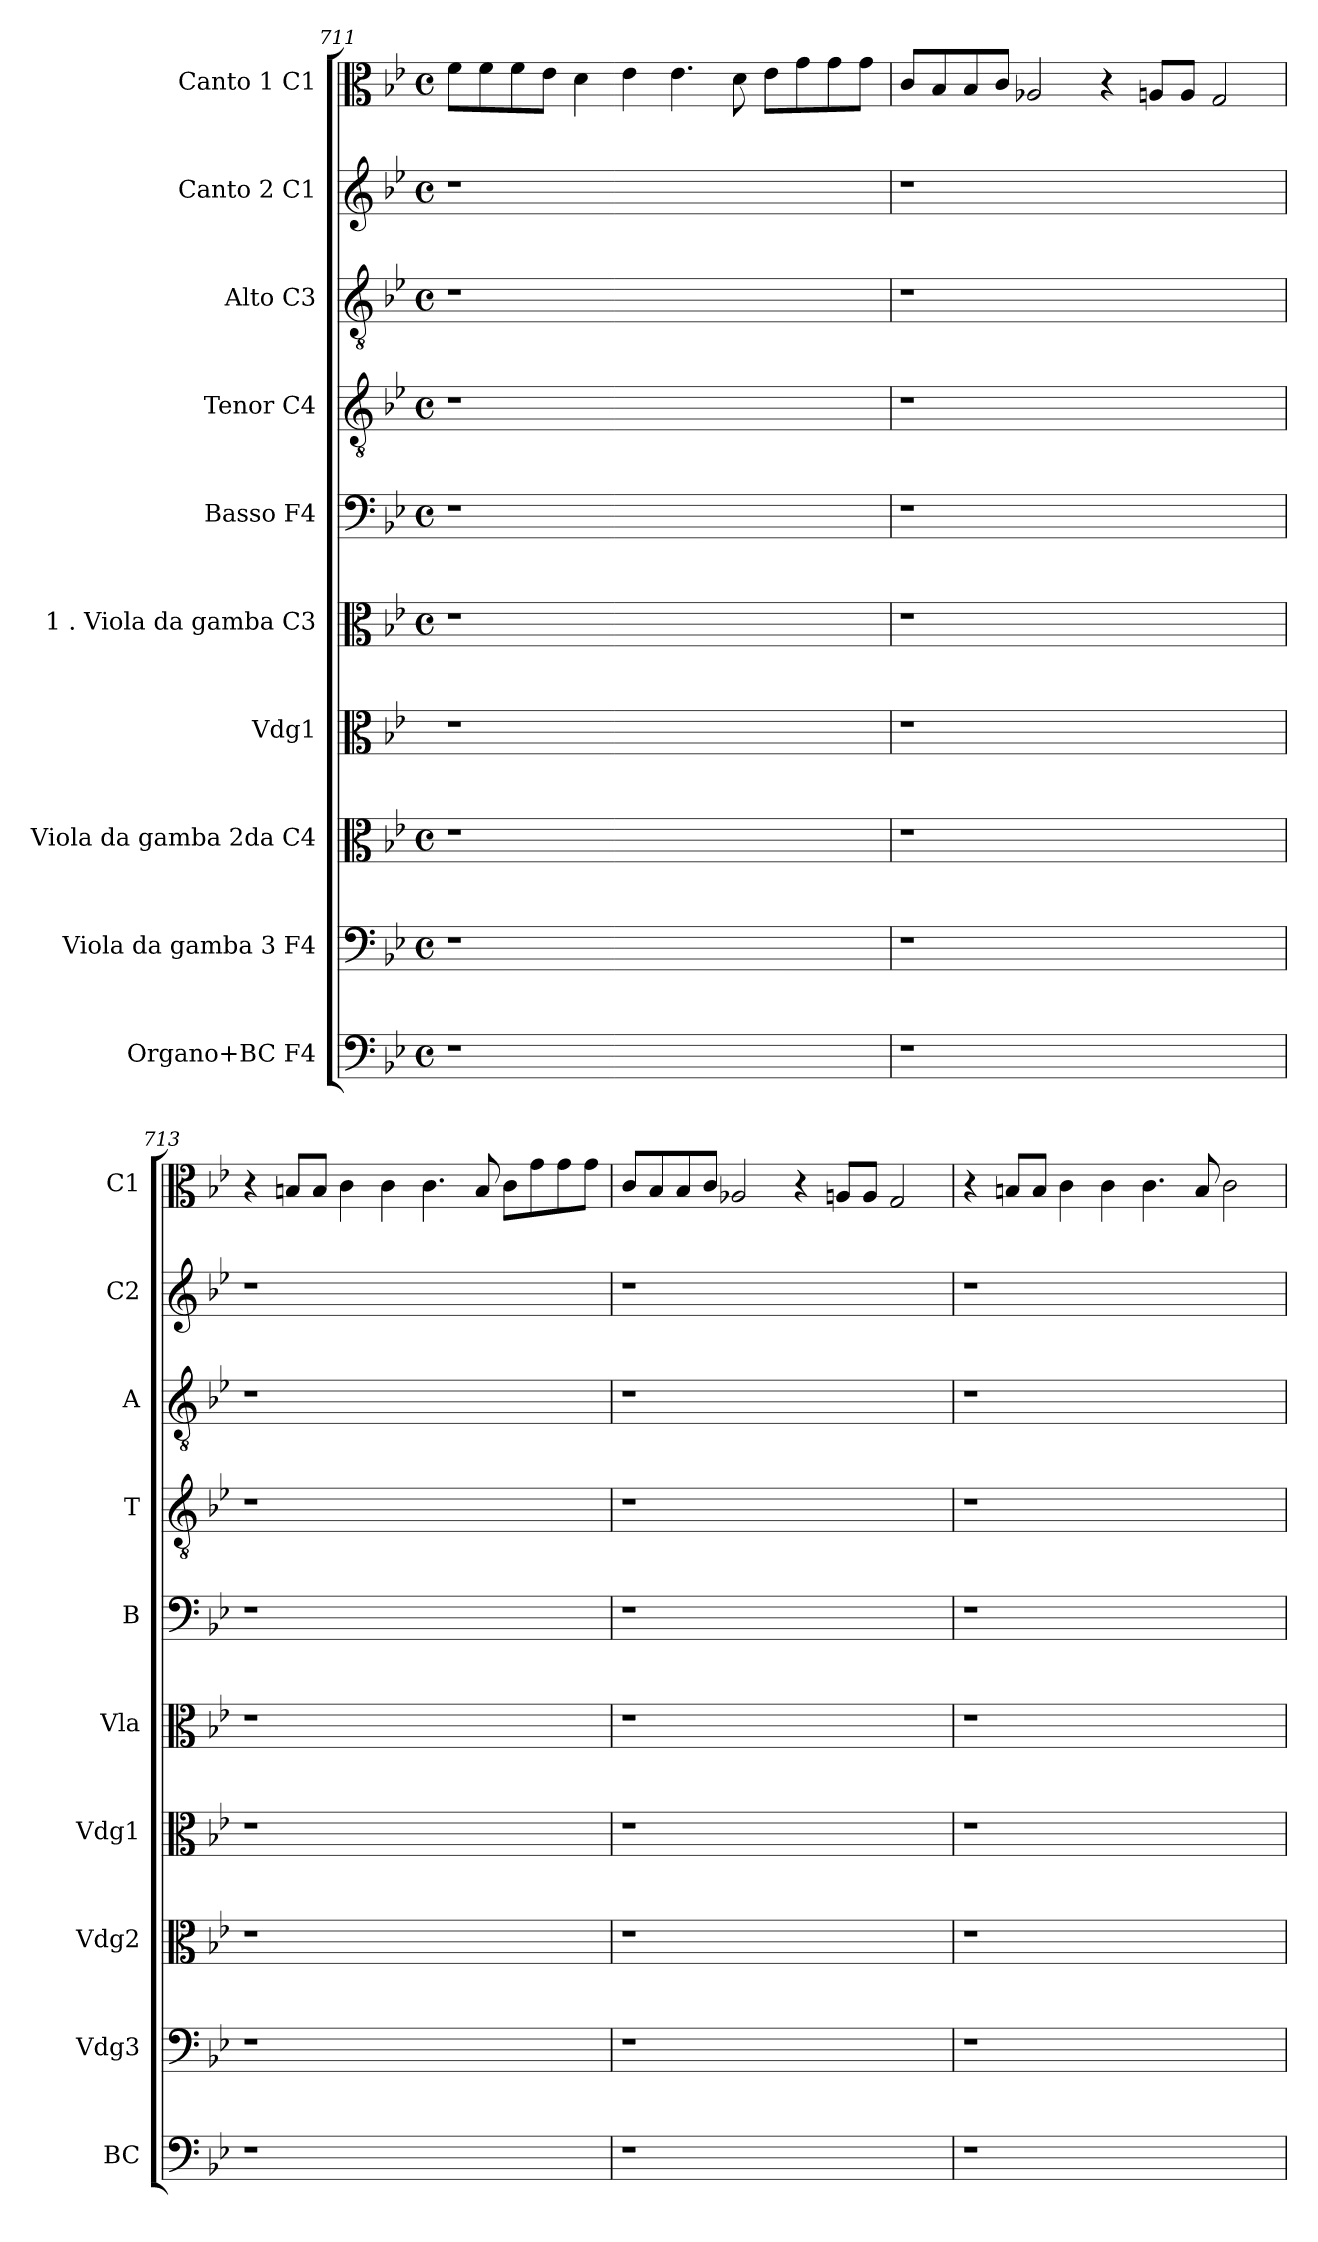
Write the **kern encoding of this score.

**kern	**kern	**kern	**kern	**kern	**kern	**kern	**kern	**kern	**kern
*part10	*part9	*part8	*part7	*part6	*part5	*part4	*part3	*part2	*part1
*staff10	*staff9	*staff8	*staff7	*staff6	*staff5	*staff4	*staff3	*staff2	*staff1
*I"Organo+BC F4	*I"Viola da gamba 3 F4	*I"Viola da gamba 2da C4	*I"Vdg1	*I"1 . Viola da gamba C3	*I"Basso F4	*I"Tenor C4	*I"Alto C3	*I"Canto 2 C1	*I"Canto 1 C1
*I'BC	*I'Vdg3	*I'Vdg2	*I'Vdg1	*I'Vla	*I'B	*I'T	*I'A	*I'C2	*I'C1
*clefF4	*clefF4	*clefC3	*clefC3	*clefC3	*clefF4	*clefGv2	*clefGv2	*clefG2	*clefC3
*k[b-e-]	*k[b-e-]	*k[b-e-]	*k[b-e-]	*k[b-e-]	*k[b-e-]	*k[b-e-]	*k[b-e-]	*k[b-e-]	*k[b-e-]
*B-:	*B-:	*B-:	*B-:	*B-:	*B-:	*B-:	*B-:	*B-:	*B-:
*M4/4	*M4/4	*M4/4	*	*M4/4	*M4/4	*M4/4	*M4/4	*M4/4	*M4/4
*met(c)	*met(c)	*met(c)	*	*met(c)	*met(c)	*met(c)	*met(c)	*met(c)	*met(c)
=711	=711	=711	=711	=711	=711	=711	=711	=711	=711
1r	1r	1r	1r	1r	1r	1r	1r	1r	8f\L
.	.	.	.	.	.	.	.	.	8f\
.	.	.	.	.	.	.	.	.	8f\
.	.	.	.	.	.	.	.	.	8e-\J
.	.	.	.	.	.	.	.	.	4d\
.	.	.	.	.	.	.	.	.	4e-\
1ryy	1ryy	1ryy	1ryy	1ryy	1ryy	1ryy	1ryy	1ryy	4.e-\
.	.	.	.	.	.	.	.	.	8d\
.	.	.	.	.	.	.	.	.	8e-\L
.	.	.	.	.	.	.	.	.	8g\
.	.	.	.	.	.	.	.	.	8g\
.	.	.	.	.	.	.	.	.	8g\J
=712	=712	=712	=712	=712	=712	=712	=712	=712	=712
1r	1r	1r	1r	1r	1r	1r	1r	1r	8c/L
.	.	.	.	.	.	.	.	.	8B-/
.	.	.	.	.	.	.	.	.	8B-/
.	.	.	.	.	.	.	.	.	8c/J
.	.	.	.	.	.	.	.	.	2A-X/
1ryy	1ryy	1ryy	1ryy	1ryy	1ryy	1ryy	1ryy	1ryy	4r
.	.	.	.	.	.	.	.	.	8An/L
.	.	.	.	.	.	.	.	.	8A/J
.	.	.	.	.	.	.	.	.	2G/
!!LO:LB:g=z
=713	=713	=713	=713	=713	=713	=713	=713	=713	=713
1r	1r	1r	1r	1r	1r	1r	1r	1r	4r
.	.	.	.	.	.	.	.	.	8Bn/L
.	.	.	.	.	.	.	.	.	8B/J
.	.	.	.	.	.	.	.	.	4c\
.	.	.	.	.	.	.	.	.	4c\
1ryy	1ryy	1ryy	1ryy	1ryy	1ryy	1ryy	1ryy	1ryy	4.c\
.	.	.	.	.	.	.	.	.	8B/
.	.	.	.	.	.	.	.	.	8c\L
.	.	.	.	.	.	.	.	.	8g\
.	.	.	.	.	.	.	.	.	8g\
.	.	.	.	.	.	.	.	.	8g\J
=714	=714	=714	=714	=714	=714	=714	=714	=714	=714
1r	1r	1r	1r	1r	1r	1r	1r	1r	8c/L
.	.	.	.	.	.	.	.	.	8B-/
.	.	.	.	.	.	.	.	.	8B-/
.	.	.	.	.	.	.	.	.	8c/J
.	.	.	.	.	.	.	.	.	2A-X/
1ryy	1ryy	1ryy	1ryy	1ryy	1ryy	1ryy	1ryy	1ryy	4r
.	.	.	.	.	.	.	.	.	8An/L
.	.	.	.	.	.	.	.	.	8A/J
.	.	.	.	.	.	.	.	.	2G/
=715	=715	=715	=715	=715	=715	=715	=715	=715	=715
1r	1r	1r	1r	1r	1r	1r	1r	1r	4r
.	.	.	.	.	.	.	.	.	8Bn/L
.	.	.	.	.	.	.	.	.	8B/J
.	.	.	.	.	.	.	.	.	4c\
.	.	.	.	.	.	.	.	.	4c\
1ryy	1ryy	1ryy	1ryy	1ryy	1ryy	1ryy	1ryy	1ryy	4.c\
.	.	.	.	.	.	.	.	.	8B/
.	.	.	.	.	.	.	.	.	2c\
=	=	=	=	=	=	=	=	=	=
*-	*-	*-	*-	*-	*-	*-	*-	*-	*-
